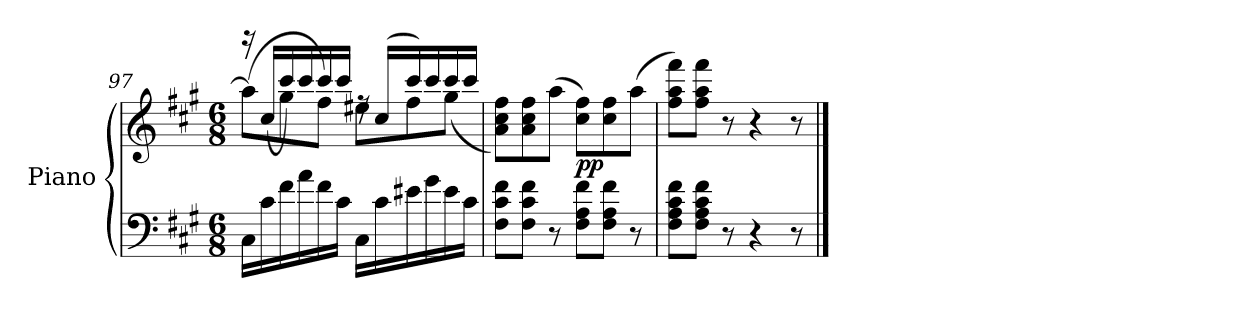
**kern	**kern	**dynam
*part1	*part1	*part1
*staff2	*staff1	*staff1/2
*I"Piano	*	*
*I'Pno	*	*
*clefF4	*clefG2	*
*k[f#c#g#]	*k[f#c#g#]	*
*M6/8	*M6/8	*
=97	=97	=97
*	*^	*
16C#\LL	(<8aa\L]	16rdddd	.
16c#\	.	(<16cc#/LL	.
16f#\	8gg#\	16ccc#/)	.
16a\	.	16ccc#/	.
16f#\	8ff#\J)	16ccc#/	.
16c#\JJ	.	16ccc#/JJ	.
16C#\LL	16rff	8ee#X\L	.
16c#\	(<16cc#/LL	.	.
16e#X\	16ccc#/)	8ff#\	.
16g#\	16ccc#/	.	.
16e#\	16ccc#/	(<8gg#\J	.
16c#\JJ	16ccc#/JJ	.	.
*	*v	*v	*
=98	=98	=98
8F#\ 8c#\ 8f#\L	8a\ 8cc#\ 8ff#\L)	.
8F#\ 8c#\ 8f#\J	8a\ 8cc#\ 8ff#\	.
8r	(>8aa\J	.
!	!	!LO:DY:b
8F#\ 8A\ 8f#\L	8cc#\ 8ff#\L)	pp
8F#\ 8A\ 8f#\J	8cc#\ 8ff#\	.
8r	(>8aa\J	.
=99	=99	=99
8F#\ 8A\ 8c#\ 8f#\L	8ff#\ 8aa\ 8fff#\L)	.
8F#\ 8A\ 8c#\ 8f#\J	8ff#\ 8aa\ 8fff#\J	.
8r	8r	.
4r	4r	.
8r	8r	.
==	==	==
*-	*-	*-
